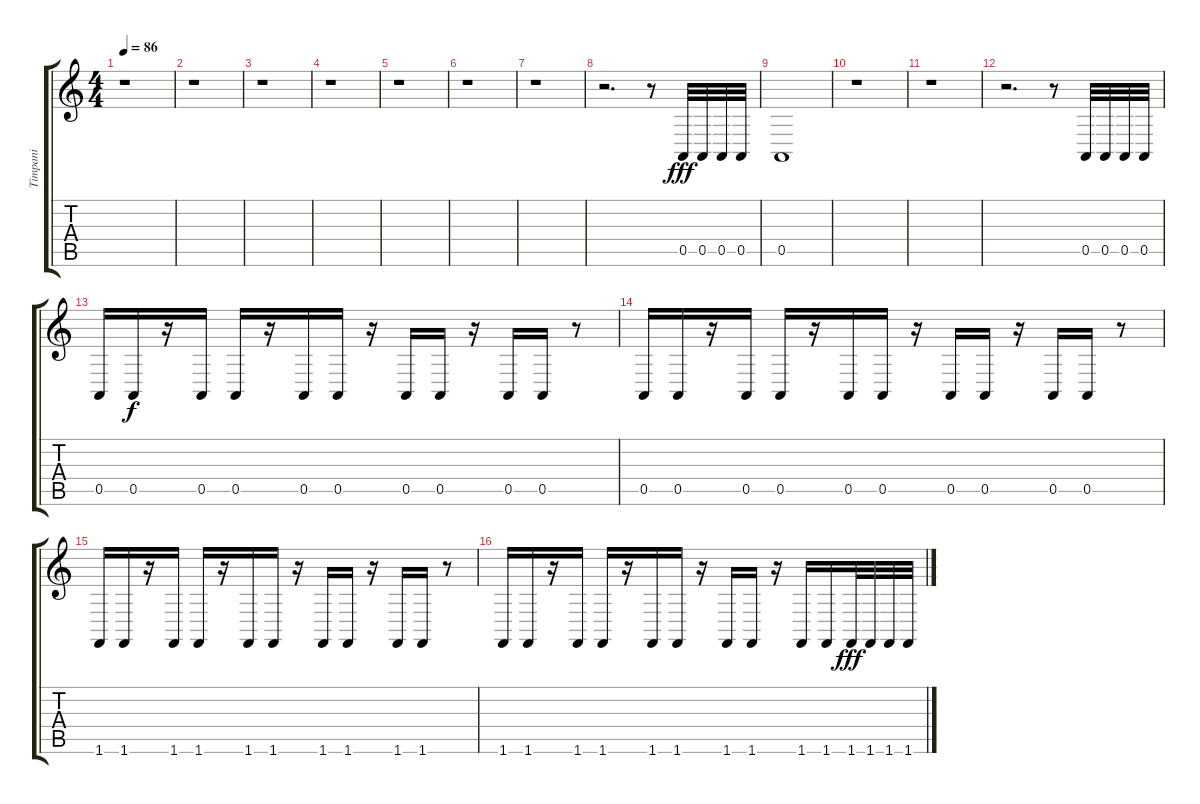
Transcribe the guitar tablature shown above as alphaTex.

\track ("Timpani" "Timpani") {instrument timpani}
\staff {score tabs}
\tuning (E4 B3 G3 D3 A2 E2) {hide}
\ts (4 4)
\tempo 86
\clef g2
\ks c
r.1{dy fff} |
r.1 |
r.1 |
r.1 |
r.1 |
r.1 |
r.1 |
r.2{d} r.8 0.5.32 0.5.32 0.5.32 0.5.32 |
0.5.1 |
r.1 |
r.1 |
r.2{d} r.8 0.5.32 0.5.32 0.5.32 0.5.32 |
0.5.16 0.5.16{dy f} r.16 0.5.16 0.5.16 r.16 0.5.16 0.5.16 r.16 0.5.16 0.5.16 r.16 0.5.16 0.5.16 r.8 |
0.5.16 0.5.16 r.16 0.5.16 0.5.16 r.16 0.5.16 0.5.16 r.16 0.5.16 0.5.16 r.16 0.5.16 0.5.16 r.8 |
1.6.16 1.6.16 r.16 1.6.16 1.6.16 r.16 1.6.16 1.6.16 r.16 1.6.16 1.6.16 r.16 1.6.16 1.6.16 r.8 |
1.6.16 1.6.16 r.16 1.6.16 1.6.16 r.16 1.6.16 1.6.16 r.16 1.6.16 1.6.16 r.16 1.6.16 1.6.16 1.6.32{dy fff} 1.6.32 1.6.32 1.6.32
